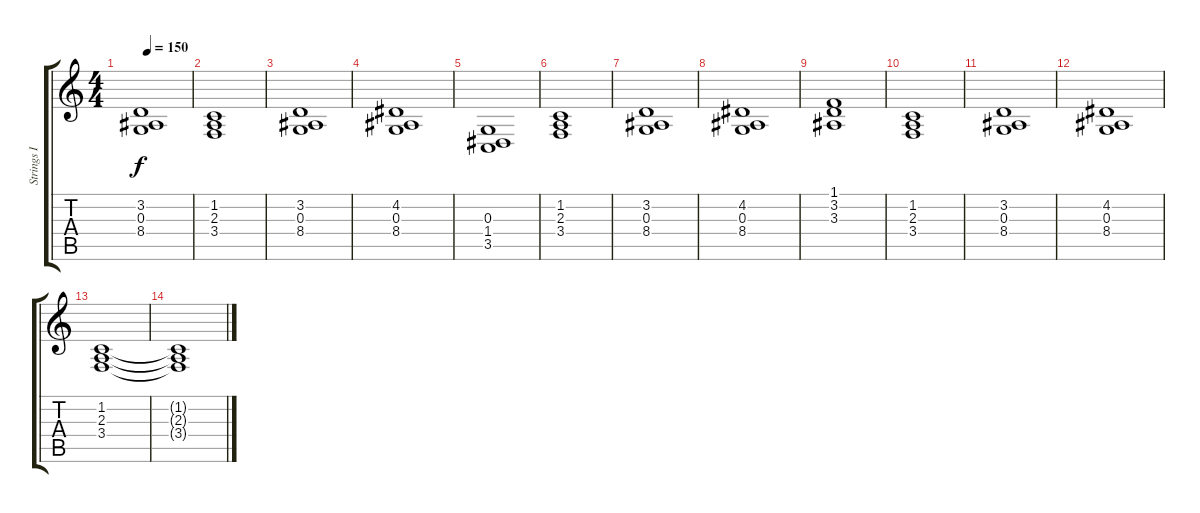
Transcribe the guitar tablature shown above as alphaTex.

\track ("Strings I" "Strings I") {instrument stringensemble1}
\staff {score tabs}
\tuning (E4 B3 G3 D3 A2 E2) {hide}
\ts (4 4)
\tempo 150
\clef g2
\ks c
(3.2 0.3 8.4).1{dy f} |
(1.2 2.3 3.4).1 |
(3.2 0.3 8.4).1 |
(4.2 0.3 8.4).1 |
(0.3 1.4 3.5).1 |
(1.2 2.3 3.4).1 |
(3.2 0.3 8.4).1 |
(4.2 0.3 8.4).1 |
(1.1 3.2 3.3).1 |
(1.2 2.3 3.4).1 |
(3.2 0.3 8.4).1 |
(4.2 0.3 8.4).1 |
(1.2 2.3 3.4).1 |
(1.2{t} 2.3{t} 3.4{t}).1
